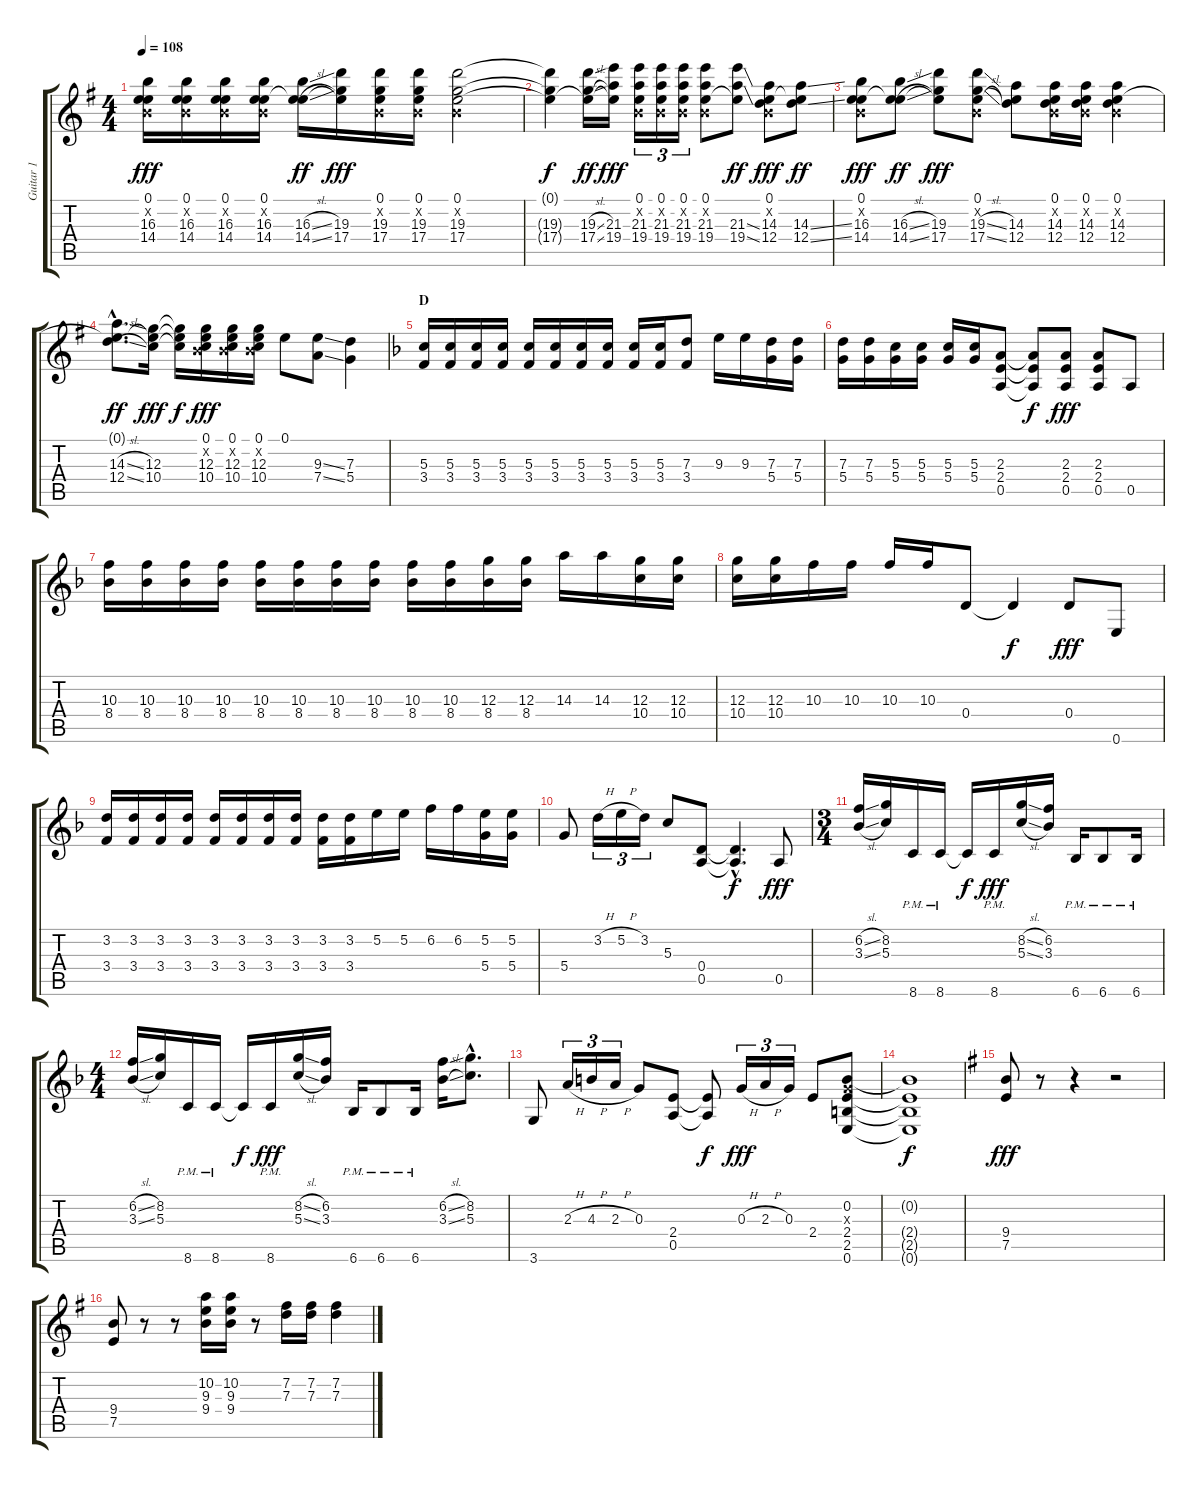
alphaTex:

\track ("Guitar 1" "Guitar 1") {instrument distortionguitar}
\staff {score tabs}
\tuning (E4 B3 G3 D3 A2 E2) {hide}
\ts (4 4)
\tempo 108
\clef g2
\ks g
(0.1 0.2{x} 16.3 14.4).16{dy fff} (0.1 0.2{x} 16.3 14.4).16 (0.1 0.2{x} 16.3 14.4).16 (0.1 0.2{x} 16.3 14.4).16 (0.1{t} 16.3{sl} 14.4{sl}).16{dy ff} (0.1{t} 19.3 17.4).16{dy fff} (0.1 0.2{x} 19.3 17.4).16 (0.1 0.2{x} 19.3 17.4).16 (0.1 0.2{x} 19.3 17.4).2 |
(0.1{t} 19.3{t} 17.4{t}).4{dy f} (0.1{t} 19.3{sl} 17.4{sl}).16{dy ff} (0.1{t} 21.3 19.4).16{dy fff} (0.1 0.2{x} 21.3 19.4).16{tu (3 2)} (0.1 0.2{x} 21.3 19.4).16{tu (3 2)} (0.1 0.2{x} 21.3 19.4).16{tu (3 2)} (0.1 0.2{x} 21.3 19.4).8 (0.1{t} 21.3{ss} 19.4{ss}).8{dy ff} (0.1 0.2{x} 14.3 12.4).8{dy fff} (0.1{t} 14.3{ss} 12.4{ss}).8{dy ff} |
(0.1 0.2{x} 16.3 14.4).8{dy fff} (0.1{t} 16.3{sl} 14.4{sl}).8{dy ff} (0.1{t} 19.3 17.4).8{dy fff} (0.1 0.2{x} 19.3{sl} 17.4{sl}).8 (0.1{t} 14.3 12.4).8 (0.1 0.2{x} 14.3 12.4).16 (0.1 0.2{x} 14.3 12.4).16 (0.1 0.2{x} 14.3 12.4).4 |
(0.1{hac t} 14.3{sl hac} 12.4{sl hac}).8{d dy ff} (0.1{t} 12.3 10.4).16{dy fff} (0.1{t} 12.3{t} 10.4{t}).16{dy f} (0.1 0.2{x} 12.3 10.4).16{dy fff} (0.1 0.2{x} 12.3 10.4).16 (0.1 0.2{x} 12.3 10.4).16 0.1.8 (9.3{ss} 7.4{ss}).8 (7.3 5.4).4 |
\section ("" "D")
\ks f
(5.3 3.4).16 (5.3 3.4).16 (5.3 3.4).16 (5.3 3.4).16 (5.3 3.4).16 (5.3 3.4).16 (5.3 3.4).16 (5.3 3.4).16 (5.3 3.4).16 (5.3 3.4).16 (7.3 3.4).8 9.3.16 9.3.16 (7.3 5.4).16 (7.3 5.4).16 |
(7.3 5.4).16 (7.3 5.4).16 (5.3 5.4).16 (5.3 5.4).16 (5.3 5.4).16 (5.3 5.4).16 (2.3 2.4 0.5).8 (2.3{t} 2.4{t} 0.5{t}).8{dy f} (2.3 2.4 0.5).8{dy fff} (2.3 2.4 0.5).8 0.5.8 |
(10.3 8.4).16 (10.3 8.4).16 (10.3 8.4).16 (10.3 8.4).16 (10.3 8.4).16 (10.3 8.4).16 (10.3 8.4).16 (10.3 8.4).16 (10.3 8.4).16 (10.3 8.4).16 (12.3 8.4).16 (12.3 8.4).16 14.3.16 14.3.16 (12.3 10.4).16 (12.3 10.4).16 |
(12.3 10.4).16 (12.3 10.4).16 10.3.16 10.3.16 10.3.16 10.3.16 0.4.8 0.4{t}.4{dy f} 0.4.8{dy fff} 0.6.8 |
(3.2 3.4).16 (3.2 3.4).16 (3.2 3.4).16 (3.2 3.4).16 (3.2 3.4).16 (3.2 3.4).16 (3.2 3.4).16 (3.2 3.4).16 (3.2 3.4).16 (3.2 3.4).16 5.2.16 5.2.16 6.2.16 6.2.16 (5.2 5.4).16 (5.2 5.4).16 |
5.4.8 3.2{h}.16{tu (3 2)} 5.2{h}.16{tu (3 2)} 3.2.16{tu (3 2)} 5.3.8 (0.4 0.5).8 (0.4{hac t} 0.5{hac t}).4{d dy f} 0.5.8{dy fff} |
\ts (3 4)
(6.2{sl} 3.3{sl}).16 (8.2 5.3).16 8.6{pm}.16 8.6{pm}.16 8.6{t}.16{dy f} 8.6{pm}.16{dy fff} (8.2{sl} 5.3{sl}).16 (6.2 3.3).16 6.6{pm}.16 6.6{pm}.8 6.6{pm}.16 |
\ts (4 4)
(6.2{sl} 3.3{sl}).16 (8.2 5.3).16 8.6{pm}.16 8.6{pm}.16 8.6{t}.16{dy f} 8.6{pm}.16{dy fff} (8.2{sl} 5.3{sl}).16 (6.2 3.3).16 6.6{pm}.16 6.6{pm}.8 6.6{pm}.16 (6.2{sl} 3.3{sl}).16 (8.2{hac} 5.3{hac}).8{d} |
3.6.8 2.3{h}.16{tu (3 2)} 4.3{h}.16{tu (3 2)} 2.3{h}.16{tu (3 2)} 0.3.8 (2.4 0.5).8 (2.4{t} 0.5{t}).8{dy f} 0.3{h}.16{tu (3 2) dy fff} 2.3{h}.16{tu (3 2)} 0.3.16{tu (3 2)} 2.4.8 (0.2 0.3{x} 2.4 2.5 0.6).8 |
(0.2{t} 2.4{t} 2.5{t} 0.6{t}).1{dy f} |
\ks g
(9.4 7.5).8{dy fff} r.8 r.4 r.2 |
(9.4 7.5).8 r.8 r.8 (10.2 9.3 9.4).16 (10.2 9.3 9.4).16 r.8 (7.2 7.3).16 (7.2 7.3).16 (7.2 7.3).4
